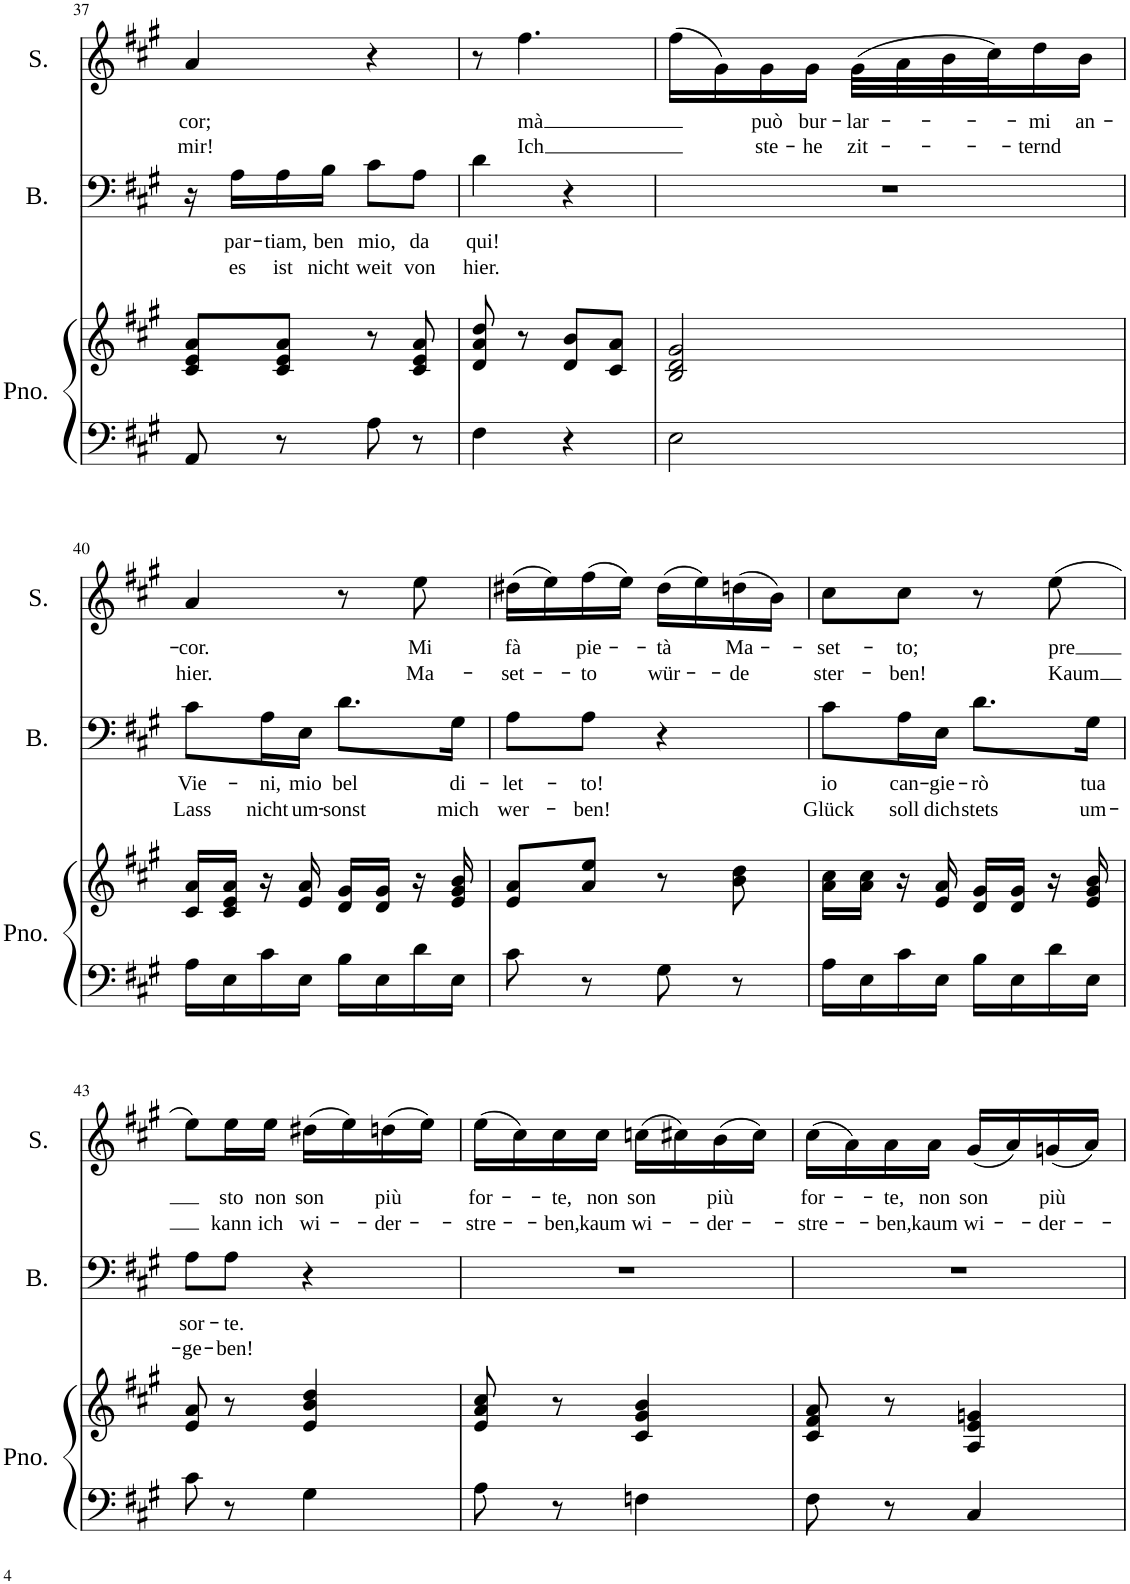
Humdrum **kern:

**kern	**kern	**kern	**text	**text	**kern	**text	**text
*part3	*part3	*part2	*part2	*part2	*part1	*part1	*part1
*staff4	*staff3	*staff2	*staff2	*staff2	*staff1	*staff1	*staff1
*I"Piano	*	*I"Bass	*	*	*I"Soprano	*	*
*I'Pno.	*	*I'B.	*	*	*I'S.	*	*
!!LO:PB:g=z
*clefF4	*clefG2	*clefF4	*	*	*clefG2	*	*
*k[f#c#g#]	*k[f#c#g#]	*k[f#c#g#]	*	*	*k[f#c#g#]	*	*
*M2/4	*M2/4	*M2/4	*	*	*M2/4	*	*
=37	=37	=37	=37	=37	=37	=37	=37
!	!	!	!	!	!	!LO:LY:b	!LO:LY:b
8AA/	8c#/ 8e/ 8a/L	16r	.	.	4a/	cor;	mir!
!	!	!	!LO:LY:b	!LO:LY:b	!	!	!
.	.	16A\LL	par-	es	.	.	.
!	!	!	!LO:LY:b	!LO:LY:b	!	!	!
8r	8c#/ 8e/ 8a/J	16A\	tiam,	ist	.	.	.
!	!	!	!LO:LY:b	!LO:LY:b	!	!	!
.	.	16B\JJ	ben	nicht	.	.	.
!	!	!	!LO:LY:b	!LO:LY:b	!	!	!
8A\	8r	8c#\L	mio,	weit	4r	.	.
!	!	!	!LO:LY:b	!LO:LY:b	!	!	!
8r	8c#/ 8e/ 8a/	8A\J	da	von	.	.	.
=38	=38	=38	=38	=38	=38	=38	=38
!	!	!	!LO:LY:b	!LO:LY:b	!	!	!
4F#\	8d/ 8a/ 8dd/	4d\	qui!	hier.	8r	.	.
!	!	!	!	!	!	!LO:LY:b	!LO:LY:b
.	8r	.	.	.	4.ff#\	mà	Ich
4r	8d/ 8b/L	4r	.	.	.	.	.
.	8c#/ 8a/J	.	.	.	.	.	.
=39	=39	=39	=39	=39	=39	=39	=39
2E\	2B/ 2d/ 2g#/	2r	.	.	(16ff#\LL	.	.
.	.	.	.	.	16g#\)	.	.
!	!	!	!	!	!	!LO:LY:b	!LO:LY:b
.	.	.	.	.	16g#\	può	ste-
!	!	!	!	!	!	!LO:LY:b	!LO:LY:b
.	.	.	.	.	16g#\JJ	bur-	he
!	!	!	!	!	!	!LO:LY:b	!LO:LY:b
.	.	.	.	.	(32g#\LLL	lar-	zit-
.	.	.	.	.	32a\	.	.
.	.	.	.	.	32b\	.	.
.	.	.	.	.	32cc#\J)	.	.
!	!	!	!	!	!	!LO:LY:b	!LO:LY:b
.	.	.	.	.	16dd\	mi	ternd
!	!	!	!	!	!	!LO:LY:b	!
.	.	.	.	.	16b\JJ	an-	.
!!LO:LB:g=z
=40	=40	=40	=40	=40	=40	=40	=40
!	!	!	!LO:LY:b	!LO:LY:b	!	!LO:LY:b	!LO:LY:b
16A\LL	16c#/ 16a/LL	8c#\L	Vie-	Lass	4a/	cor.	hier.
16E\	16c#/ 16e/ 16a/JJ	.	.	.	.	.	.
!	!	!	!LO:LY:b	!LO:LY:b	!	!	!
16c#\	16r	16A\L	ni,	nicht	.	.	.
!	!	!	!LO:LY:b	!LO:LY:b	!	!	!
16E\JJ	16e/ 16a/	16E\JJ	mio	um-	.	.	.
!	!	!	!LO:LY:b	!LO:LY:b	!	!	!
16B\LL	16d/ 16g#/LL	8.d\L	bel	sonst	8r	.	.
16E\	16d/ 16g#/JJ	.	.	.	.	.	.
!	!	!	!	!	!	!LO:LY:b	!LO:LY:b
16d\	16r	.	.	.	8ee\	Mi	Ma-
!	!	!	!LO:LY:b	!LO:LY:b	!	!	!
16E\JJ	16e/ 16g#/ 16b/	16G#\Jk	di-	mich	.	.	.
=41	=41	=41	=41	=41	=41	=41	=41
!	!	!	!LO:LY:b	!LO:LY:b	!	!LO:LY:b	!LO:LY:b
8c#\	8e/ 8a/L	8A\L	let-	wer-	(16dd#X\LL	fà	set-
.	.	.	.	.	16ee\)	.	.
!	!	!	!LO:LY:b	!LO:LY:b	!	!LO:LY:b	!LO:LY:b
8r	8a/ 8ee/J	8A\J	to!	ben!	(16ff#\	pie-	to
.	.	.	.	.	16ee\JJ)	.	.
!	!	!	!	!	!	!LO:LY:b	!LO:LY:b
8G#\	8r	4r	.	.	(16dd#\LL	tà	wür-
.	.	.	.	.	16ee\)	.	.
!	!	!	!	!	!	!LO:LY:b	!LO:LY:b
8r	8b\ 8dd\	.	.	.	(16ddn\	Ma-	de
.	.	.	.	.	16b\JJ)	.	.
=42	=42	=42	=42	=42	=42	=42	=42
!	!	!	!LO:LY:b	!LO:LY:b	!	!LO:LY:b	!LO:LY:b
16A\LL	16a\ 16cc#\LL	8c#\L	io	Glück	8cc#\L	set-	ster-
16E\	16a\ 16cc#\JJ	.	.	.	.	.	.
!	!	!	!LO:LY:b	!LO:LY:b	!	!LO:LY:b	!LO:LY:b
16c#\	16r	16A\L	can-	soll	8cc#\J	to;	ben!
!	!	!	!LO:LY:b	!LO:LY:b	!	!	!
16E\JJ	16e/ 16a/	16E\JJ	gie-	dich	.	.	.
!	!	!	!LO:LY:b	!LO:LY:b	!	!	!
16B\LL	16d/ 16g#/LL	8.d\L	rò	stets	8r	.	.
16E\	16d/ 16g#/JJ	.	.	.	.	.	.
!	!	!	!	!	!	!LO:LY:b	!LO:LY:b
16d\	16r	.	.	.	(8ee\	-pre	Kaum
!	!	!	!LO:LY:b	!LO:LY:b	!	!	!
16E\JJ	16e/ 16g#/ 16b/	16G#\Jk	tua	um-	.	.	.
!!LO:LB:g=z
=43	=43	=43	=43	=43	=43	=43	=43
!	!	!	!LO:LY:b	!LO:LY:b	!	!	!
8c#\	8e/ 8a/	8A\L	sor-	ge-	8ee\L)	.	.
!	!	!	!LO:LY:b	!LO:LY:b	!	!LO:LY:b	!LO:LY:b
8r	8r	8A\J	te.	ben!	16ee\L	sto	kann
!	!	!	!	!	!	!LO:LY:b	!LO:LY:b
.	.	.	.	.	16ee\JJ	non	ich
!	!	!	!	!	!	!LO:LY:b	!LO:LY:b
4G#\	4e/ 4b/ 4dd/	4r	.	.	(16dd#X\LL	son	wi-
.	.	.	.	.	16ee\)	.	.
!	!	!	!	!	!	!LO:LY:b	!LO:LY:b
.	.	.	.	.	(16ddn\	più	der-
.	.	.	.	.	16ee\JJ)	.	.
=44	=44	=44	=44	=44	=44	=44	=44
!	!	!	!	!	!	!LO:LY:b	!LO:LY:b
8A\	8e/ 8a/ 8cc#/	2r	.	.	(16ee\LL	for-	stre-
.	.	.	.	.	16cc#\)	.	.
!	!	!	!	!	!	!LO:LY:b	!LO:LY:b
8r	8r	.	.	.	16cc#\	te,	ben,
!	!	!	!	!	!	!LO:LY:b	!LO:LY:b
.	.	.	.	.	16cc#\JJ	non	kaum
!	!	!	!	!	!	!LO:LY:b	!LO:LY:b
4Fn\	4c#/ 4g#/ 4b/	.	.	.	(16ccn\LL	son	wi-
.	.	.	.	.	16cc#X\)	.	.
!	!	!	!	!	!	!LO:LY:b	!LO:LY:b
.	.	.	.	.	(16b\	più	der-
.	.	.	.	.	16cc#\JJ)	.	.
=45	=45	=45	=45	=45	=45	=45	=45
!	!	!	!	!	!	!LO:LY:b	!LO:LY:b
8F#\	8c#/ 8f#/ 8a/	2r	.	.	(16cc#\LL	for-	stre-
.	.	.	.	.	16a\)	.	.
!	!	!	!	!	!	!LO:LY:b	!LO:LY:b
8r	8r	.	.	.	16a\	te,	ben,
!	!	!	!	!	!	!LO:LY:b	!LO:LY:b
.	.	.	.	.	16a\JJ	non	kaum
!	!	!	!	!	!	!LO:LY:b	!LO:LY:b
4C#/	4A/ 4e/ 4gn/	.	.	.	(16g#/LL	son	wi-
.	.	.	.	.	16a/)	.	.
!	!	!	!	!	!	!LO:LY:b	!LO:LY:b
.	.	.	.	.	(16gn/	più	der-
.	.	.	.	.	16a/JJ)	.	.
=	=	=	=	=	=	=	=
*-	*-	*-	*-	*-	*-	*-	*-
